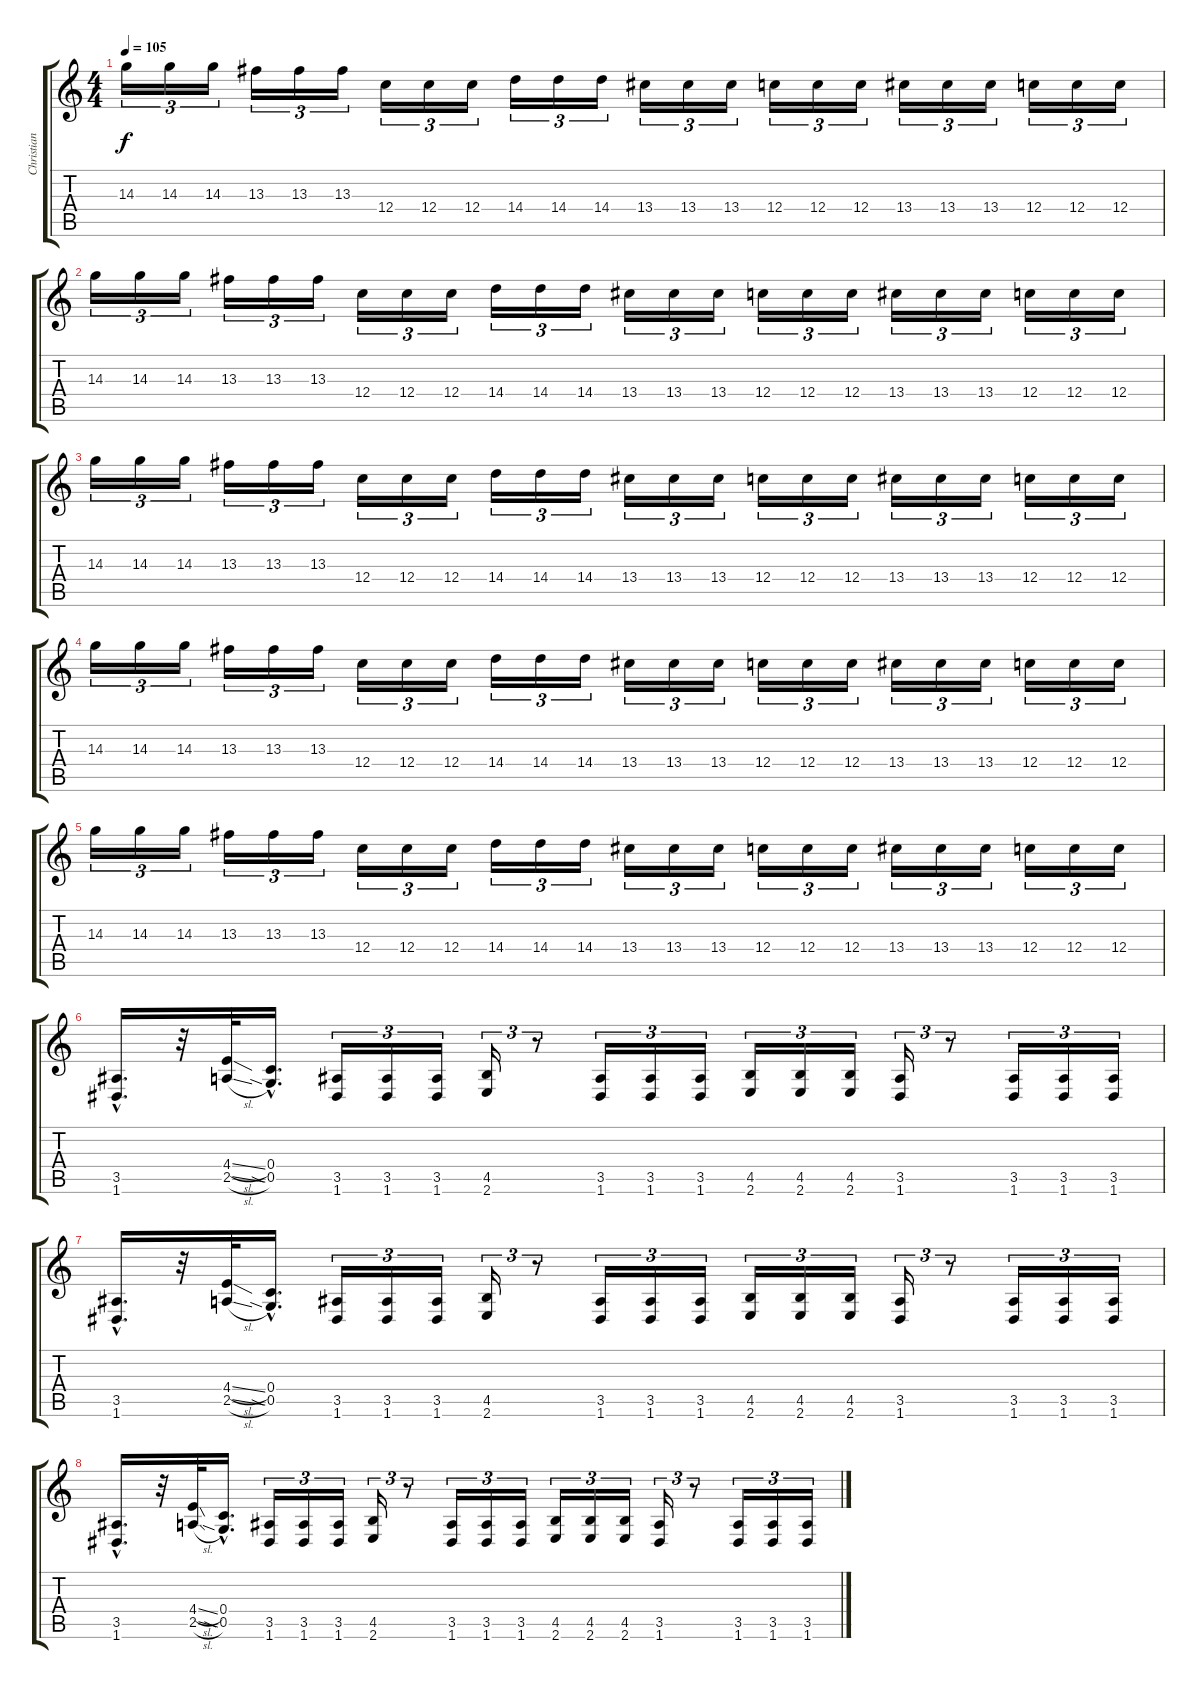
\track ("Christian" "Christian") {instrument distortionguitar}
\staff {score tabs}
\tuning (D4 A3 F3 C3 G2 D2) {hide}
\ts (4 4)
\tempo 105
\clef g2
\ks c
14.3.16{tu (3 2) dy f} 14.3.16{tu (3 2)} 14.3.16{tu (3 2)} 13.3.16{tu (3 2)} 13.3.16{tu (3 2)} 13.3.16{tu (3 2)} 12.4.16{tu (3 2)} 12.4.16{tu (3 2)} 12.4.16{tu (3 2)} 14.4.16{tu (3 2)} 14.4.16{tu (3 2)} 14.4.16{tu (3 2)} 13.4.16{tu (3 2)} 13.4.16{tu (3 2)} 13.4.16{tu (3 2)} 12.4.16{tu (3 2)} 12.4.16{tu (3 2)} 12.4.16{tu (3 2)} 13.4.16{tu (3 2)} 13.4.16{tu (3 2)} 13.4.16{tu (3 2)} 12.4.16{tu (3 2)} 12.4.16{tu (3 2)} 12.4.16{tu (3 2)} |
14.3.16{tu (3 2)} 14.3.16{tu (3 2)} 14.3.16{tu (3 2)} 13.3.16{tu (3 2)} 13.3.16{tu (3 2)} 13.3.16{tu (3 2)} 12.4.16{tu (3 2)} 12.4.16{tu (3 2)} 12.4.16{tu (3 2)} 14.4.16{tu (3 2)} 14.4.16{tu (3 2)} 14.4.16{tu (3 2)} 13.4.16{tu (3 2)} 13.4.16{tu (3 2)} 13.4.16{tu (3 2)} 12.4.16{tu (3 2)} 12.4.16{tu (3 2)} 12.4.16{tu (3 2)} 13.4.16{tu (3 2)} 13.4.16{tu (3 2)} 13.4.16{tu (3 2)} 12.4.16{tu (3 2)} 12.4.16{tu (3 2)} 12.4.16{tu (3 2)} |
14.3.16{tu (3 2)} 14.3.16{tu (3 2)} 14.3.16{tu (3 2)} 13.3.16{tu (3 2)} 13.3.16{tu (3 2)} 13.3.16{tu (3 2)} 12.4.16{tu (3 2)} 12.4.16{tu (3 2)} 12.4.16{tu (3 2)} 14.4.16{tu (3 2)} 14.4.16{tu (3 2)} 14.4.16{tu (3 2)} 13.4.16{tu (3 2)} 13.4.16{tu (3 2)} 13.4.16{tu (3 2)} 12.4.16{tu (3 2)} 12.4.16{tu (3 2)} 12.4.16{tu (3 2)} 13.4.16{tu (3 2)} 13.4.16{tu (3 2)} 13.4.16{tu (3 2)} 12.4.16{tu (3 2)} 12.4.16{tu (3 2)} 12.4.16{tu (3 2)} |
14.3.16{tu (3 2)} 14.3.16{tu (3 2)} 14.3.16{tu (3 2)} 13.3.16{tu (3 2)} 13.3.16{tu (3 2)} 13.3.16{tu (3 2)} 12.4.16{tu (3 2)} 12.4.16{tu (3 2)} 12.4.16{tu (3 2)} 14.4.16{tu (3 2)} 14.4.16{tu (3 2)} 14.4.16{tu (3 2)} 13.4.16{tu (3 2)} 13.4.16{tu (3 2)} 13.4.16{tu (3 2)} 12.4.16{tu (3 2)} 12.4.16{tu (3 2)} 12.4.16{tu (3 2)} 13.4.16{tu (3 2)} 13.4.16{tu (3 2)} 13.4.16{tu (3 2)} 12.4.16{tu (3 2)} 12.4.16{tu (3 2)} 12.4.16{tu (3 2)} |
14.3.16{tu (3 2)} 14.3.16{tu (3 2)} 14.3.16{tu (3 2)} 13.3.16{tu (3 2)} 13.3.16{tu (3 2)} 13.3.16{tu (3 2)} 12.4.16{tu (3 2)} 12.4.16{tu (3 2)} 12.4.16{tu (3 2)} 14.4.16{tu (3 2)} 14.4.16{tu (3 2)} 14.4.16{tu (3 2)} 13.4.16{tu (3 2)} 13.4.16{tu (3 2)} 13.4.16{tu (3 2)} 12.4.16{tu (3 2)} 12.4.16{tu (3 2)} 12.4.16{tu (3 2)} 13.4.16{tu (3 2)} 13.4.16{tu (3 2)} 13.4.16{tu (3 2)} 12.4.16{tu (3 2)} 12.4.16{tu (3 2)} 12.4.16{tu (3 2)} |
(3.5{hac} 1.6{hac}).16{d} r.32 (4.4{sl} 2.5{sl}).32 (0.4{hac} 0.5{sia hac}).16{d} (3.5 1.6).16{tu (3 2)} (3.5 1.6).16{tu (3 2)} (3.5 1.6).16{tu (3 2)} (4.5 2.6).16{tu (3 2)} r.8{tu (3 2)} (3.5 1.6).16{tu (3 2)} (3.5 1.6).16{tu (3 2)} (3.5 1.6).16{tu (3 2)} (4.5 2.6).16{tu (3 2)} (4.5 2.6).16{tu (3 2)} (4.5 2.6).16{tu (3 2)} (3.5 1.6).16{tu (3 2)} r.8{tu (3 2)} (3.5 1.6).16{tu (3 2)} (3.5 1.6).16{tu (3 2)} (3.5 1.6).16{tu (3 2)} |
(3.5{hac} 1.6{hac}).16{d} r.32 (4.4{sl} 2.5{sl}).32 (0.4{hac} 0.5{sia hac}).16{d} (3.5 1.6).16{tu (3 2)} (3.5 1.6).16{tu (3 2)} (3.5 1.6).16{tu (3 2)} (4.5 2.6).16{tu (3 2)} r.8{tu (3 2)} (3.5 1.6).16{tu (3 2)} (3.5 1.6).16{tu (3 2)} (3.5 1.6).16{tu (3 2)} (4.5 2.6).16{tu (3 2)} (4.5 2.6).16{tu (3 2)} (4.5 2.6).16{tu (3 2)} (3.5 1.6).16{tu (3 2)} r.8{tu (3 2)} (3.5 1.6).16{tu (3 2)} (3.5 1.6).16{tu (3 2)} (3.5 1.6).16{tu (3 2)} |
(3.5{hac} 1.6{hac}).16{d} r.32 (4.4{sl} 2.5{sl}).32 (0.4{hac} 0.5{sia hac}).16{d} (3.5 1.6).16{tu (3 2)} (3.5 1.6).16{tu (3 2)} (3.5 1.6).16{tu (3 2)} (4.5 2.6).16{tu (3 2)} r.8{tu (3 2)} (3.5 1.6).16{tu (3 2)} (3.5 1.6).16{tu (3 2)} (3.5 1.6).16{tu (3 2)} (4.5 2.6).16{tu (3 2)} (4.5 2.6).16{tu (3 2)} (4.5 2.6).16{tu (3 2)} (3.5 1.6).16{tu (3 2)} r.8{tu (3 2)} (3.5 1.6).16{tu (3 2)} (3.5 1.6).16{tu (3 2)} (3.5 1.6).16{tu (3 2)}
